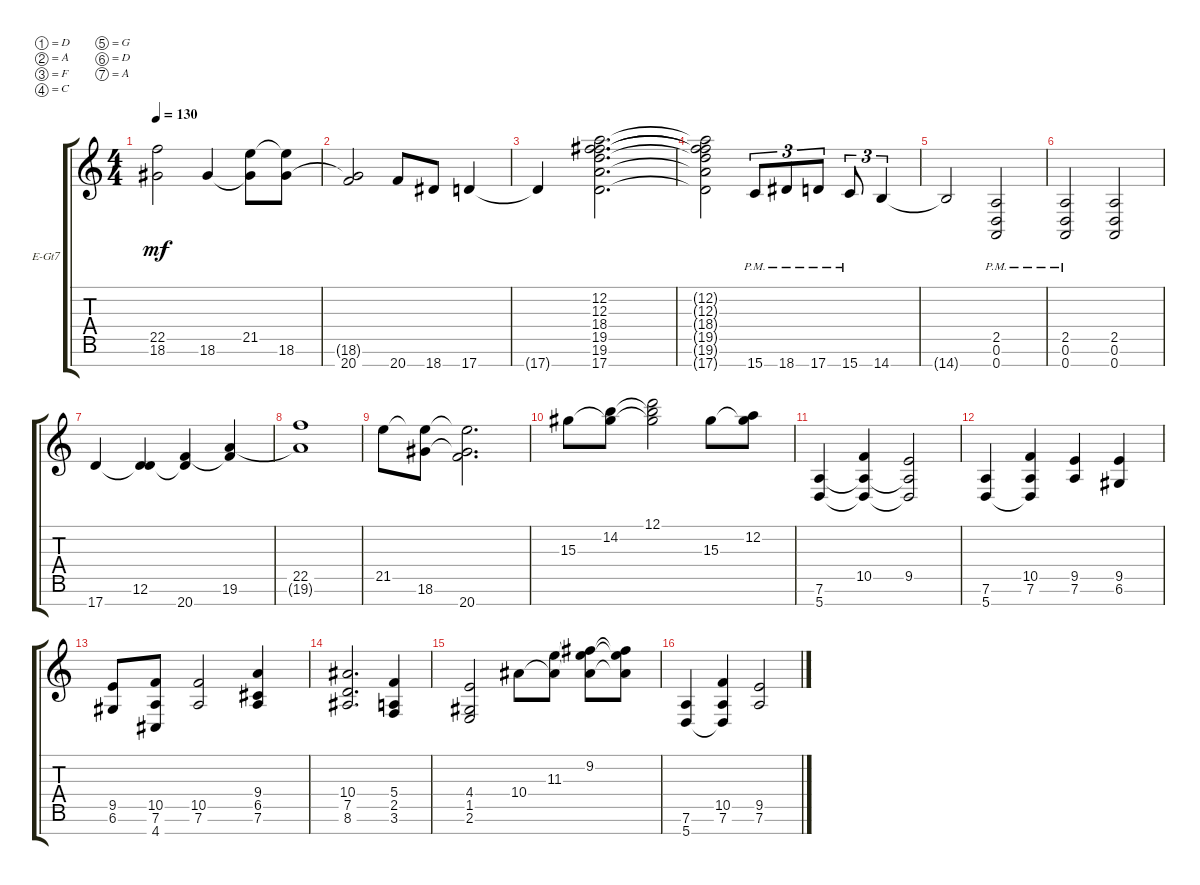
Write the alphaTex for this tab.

\defaultSystemsLayout 4
\bracketExtendMode groupsimilarinstruments
\firstSystemTrackNameOrientation horizontal
\otherSystemsTrackNameOrientation horizontal
\track ("Electric Guitar" "E-Gt7") {instrument distortionguitar}
\staff {score tabs}
\tuning (D4 A3 F3 C3 G2 D2 A1)
\ts (4 4)
\tempo 130
\clef g2
\scale
0.333333
\ks c
(22.5{t} 18.6).2{dy mf} 18.6.4 (21.5 18.6{t}).8 (21.5{t} 18.6).8 |
\scale
0.333333 (18.6{t} 20.7).2 20.7.8 18.7.8 17.7.4 |
\scale
0.333333 17.7{t}.4 (12.2 12.3 18.4 19.5 19.6 17.7).2{d} |
\scale
0.333333 (12.2{t} 12.3{t} 18.4{t} 19.5{t} 19.6{t} 17.7{t}).2 15.7{pm}.8{tu (3 2)} 18.7{pm}.8{tu (3 2)} 17.7{pm}.8{tu (3 2)} 15.7{pm}.8{tu (3 2)} 14.7.4{tu (3 2)} |
\scale
0.333333 14.7{t}.2 (0.6{pm} 2.5{pm} 0.7{pm}).2 |
\scale
0.333333 (0.6{pm} 2.5{pm} 0.7{pm}).2 (0.6 2.5 0.7).2 |
\scale
0.333333 17.7.4 (12.6 17.7{t}).4 (12.6{t} 20.7).4 (19.6 20.7{t}).4 |
\scale
0.333333 (22.5 19.6{t}).1 |
\scale
0.333333 21.5.8 (21.5{t} 18.6).8 (21.5{t} 18.6{t} 20.7).2{d} |
\scale
0.333333 15.3.8 (14.2 15.3{t}).8 (12.1 14.2{t} 15.3{t}).2 15.3.8 (12.2 15.3{t}).8 |
(7.6 5.7).4 (10.5 7.6{t} 5.7{t}).4 (9.5 7.6{t} 5.7{t}).2 |
(5.7 7.6).4 (7.6 10.5 5.7{t}).4 (7.6 9.5).4 (6.6 9.5).4 |
(9.5 6.6).8 (10.5 7.6 4.7).8 (7.6 10.5).2 (7.6 6.5 9.4).4 |
(8.6 7.5 10.4).2{d} (3.6 2.5 5.4).4 |
(2.6 1.5 4.4).2 10.4.8 (11.3 10.4{t}).8 (9.2 11.3{t} 10.4{t}).8 (9.2{t} 11.3{t} 10.4{t}).8 |
(5.7 7.6).4 (7.6 10.5 5.7{t}).4 (7.6 9.5).2
